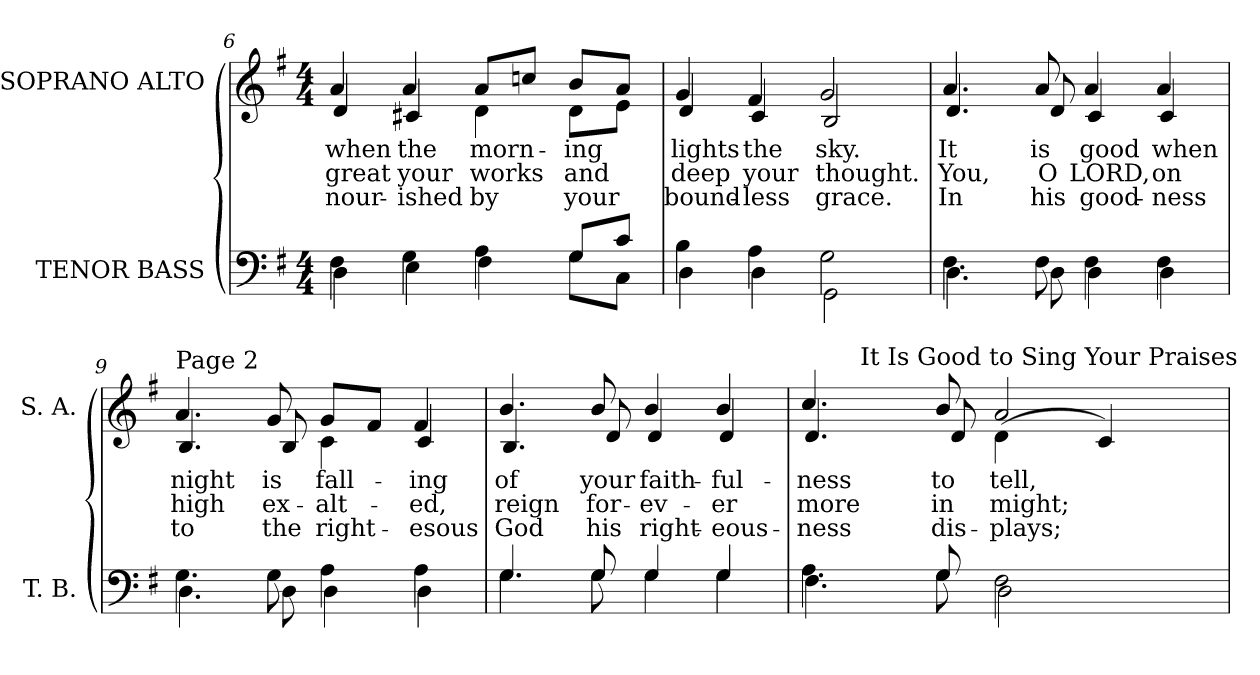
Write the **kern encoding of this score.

**kern	**kern	**text	**text	**text
*part2	*part1	*part1	*part1	*part1
*staff2	*staff1	*staff1	*staff1	*staff1
*I"TENOR BASS	*I"SOPRANO ALTO	*	*	*
*I'T. B.	*I'S. A.	*	*	*
!!LO:LB:g=z
*clefF4	*clefG2	*	*	*
*k[f#]	*k[f#]	*	*	*
*G:	*G:	*	*	*
*M4/4	*M4/4	*	*	*
=6	=6	=6	=6	=6
*^	*	*	*	*
!	!	!	!LO:LY:b:color=#000000	!LO:LY:b:color=#000000	!LO:LY:b:color=#000000
*	*	*^	*	*	*
4F#i\	4Di\	4ai/	4di/	when	great	nour-
!	!	!	!	!LO:LY:b:color=#000000	!LO:LY:b:color=#000000	!LO:LY:b:color=#000000
4Gi\	4Ei\	4ai/	4c#Xi/	the	your	-ished
!	!	!	!	!LO:LY:b:color=#000000	!LO:LY:b:color=#000000	!LO:LY:b:color=#000000
4Ai\	4F#i\	8ai/L	4di\	morn-	works	by
.	.	8ccni/J	.	.	.	.
!	!	!	!	!LO:LY:b:color=#000000	!LO:LY:b:color=#000000	!LO:LY:b:color=#000000
8Gi/L	8Gi\L	8bi/L	8di\L	-ing	and	your
8ci/J	8Ci\J	8ai/J	8ei\J	.	.	.
=7	=7	=7	=7	=7	=7	=7
!	!	!	!	!LO:LY:b:color=#000000	!LO:LY:b:color=#000000	!LO:LY:b:color=#000000
4Bi\	4Di\	4gi/	4di/	lights	deep	bound-
!	!	!	!	!LO:LY:b:color=#000000	!LO:LY:b:color=#000000	!LO:LY:b:color=#000000
4Ai\	4Di\	4f#i/	4ci/	the	your	-less
!	!	!	!	!LO:LY:b:color=#000000	!LO:LY:b:color=#000000	!LO:LY:b:color=#000000
2Gi\	2GGi\	2gi/	2Bi/	sky.	thought.	grace.
=8	=8	=8	=8	=8	=8	=8
!	!	!	!	!LO:LY:b:color=#000000	!LO:LY:b:color=#000000	!LO:LY:b:color=#000000
4.F#i\	4.Di\	4.ai/	4.di/	It	You,	In
!	!	!	!	!LO:LY:b:color=#000000	!LO:LY:b:color=#000000	!LO:LY:b:color=#000000
8F#i\	8Di\	8ai/	8di/	is	O	his
!	!	!	!	!LO:LY:b:color=#000000	!LO:LY:b:color=#000000	!LO:LY:b:color=#000000
4F#i\	4Di\	4ai/	4ci/	good	LORD,	good-
!	!	!	!	!LO:LY:b:color=#000000	!LO:LY:b:color=#000000	!LO:LY:b:color=#000000
4F#i\	4Di\	4ai/	4ci/	when	on	-ness
!!LO:PB:g=z	!!
=9	=9	=9	=9	=9	=9	=9
!	!	!LO:TX:a:t=Page 2	!	!	!	!
!	!	!	!	!LO:LY:b:color=#000000	!LO:LY:b:color=#000000	!LO:LY:b:color=#000000
4.Gi\	4.Di\	4.ai/	4.Bi/	night	high	to
!	!	!	!	!LO:LY:b:color=#000000	!LO:LY:b:color=#000000	!LO:LY:b:color=#000000
8Gi\	8Di\	8gi/	8Bi/	is	ex-	the
!	!	!	!	!LO:LY:b:color=#000000	!LO:LY:b:color=#000000	!LO:LY:b:color=#000000
4Ai\	4Di\	8gi/L	4ci\	fall-	-alt-	right-
.	.	8f#i/J	.	.	.	.
!	!	!	!	!LO:LY:b:color=#000000	!LO:LY:b:color=#000000	!LO:LY:b:color=#000000
4Ai\	4Di\	4f#i/	4ci/	-ing	-ed,	-esous
=10	=10	=10	=10	=10	=10	=10
!	!	!	!	!LO:LY:b:color=#000000	!LO:LY:b:color=#000000	!LO:LY:b:color=#000000
4.Gi/	4.Gi\	4.bi/	4.Bi/	of	reign	God
!	!	!	!	!LO:LY:b:color=#000000	!LO:LY:b:color=#000000	!LO:LY:b:color=#000000
8Gi/	8Gi\	8bi/	8di/	your	for-	his
!	!	!	!	!LO:LY:b:color=#000000	!LO:LY:b:color=#000000	!LO:LY:b:color=#000000
4Gi/	4Gi\	4bi/	4di/	faith-	-ev-	right-
!	!	!	!	!LO:LY:b:color=#000000	!LO:LY:b:color=#000000	!LO:LY:b:color=#000000
4Gi/	4Gi\	4bi/	4di/	-ful-	-er	-eous-
*	*	*v	*v	*	*	*
=11	=11	=11	=11	=11	=11
*	*	*^	*	*	*
!	!	!	!	!LO:LY:b:color=#000000	!LO:LY:b:color=#000000	!LO:LY:b:color=#000000
*	*	*	*^	*	*	*
4.Ai\	4.F#i\	4.cci/	4.di/	8ryy	-ness	more	-ness
.	.	.	.	128.ryy	.	.	.
!	!	!	!	!LO:TX:a:t=It Is Good to Sing Your Praises	!	!	!
.	.	.	.	2ryy	.	.	.
!	!	!	!	!	!LO:LY:b:color=#000000	!LO:LY:b:color=#000000	!LO:LY:b:color=#000000
8Gi/	8Gi\	8bi/	8di/	.	to	in	dis-
!	!	!	!	!	!LO:LY:b:color=#000000	!LO:LY:b:color=#000000	!LO:LY:b:color=#000000
2F#i\	2Di\	2ai/	(4di\	.	tell,	might;	-plays;
.	.	.	.	4ryy	.	.	.
.	.	.	4ci/)	.	.	.	.
.	.	.	.	16ryy	.	.	.
.	.	.	.	32ryy	.	.	.
.	.	.	.	64ryy	.	.	.
.	.	.	.	256ryy	.	.	.
*v	*v	*	*	*	*	*	*
*	*v	*v	*v	*	*	*
=	=	=	=	=
*-	*-	*-	*-	*-
